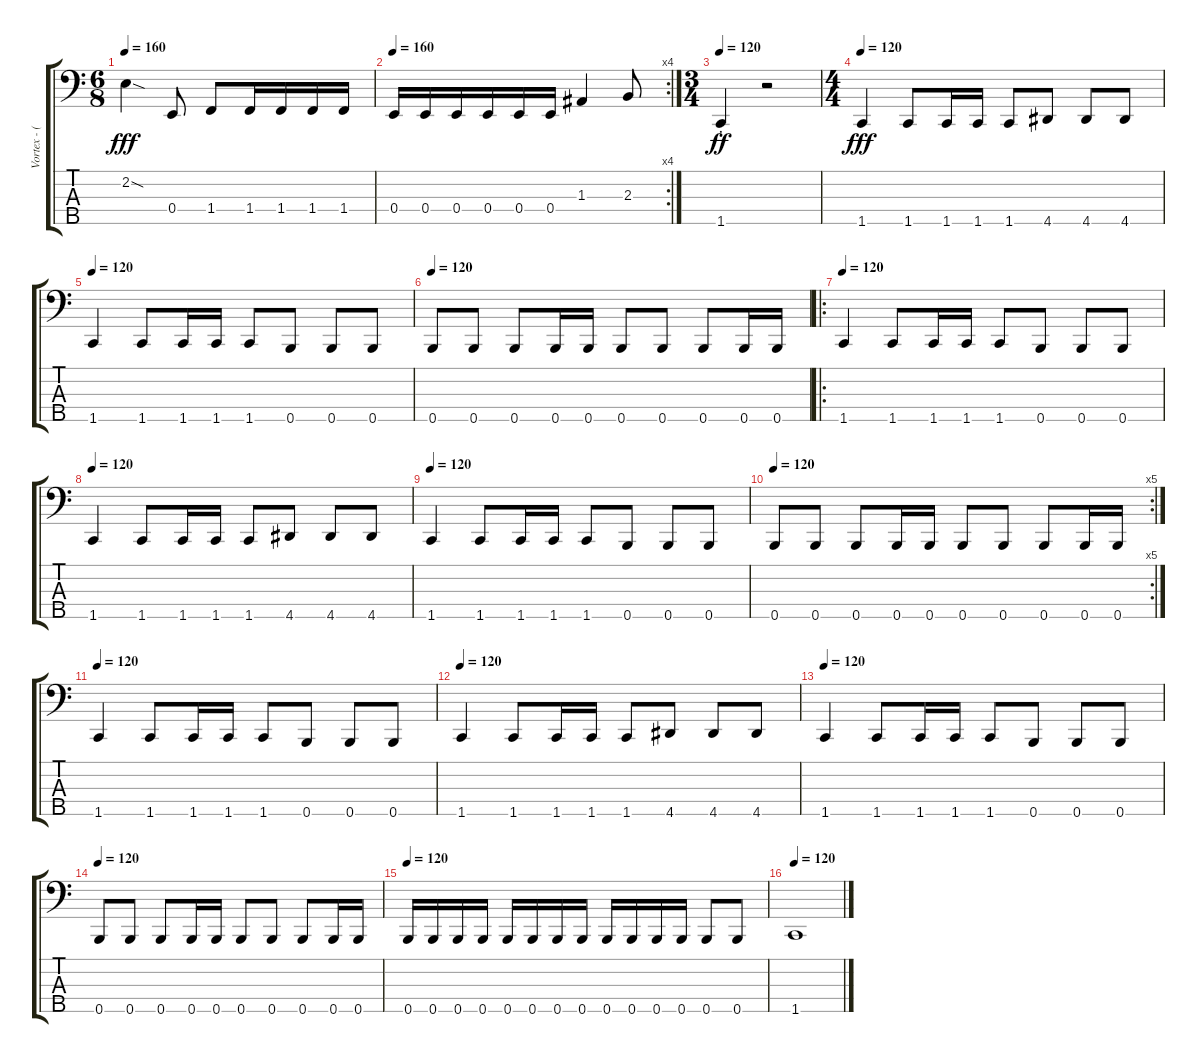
\track ("Vortex - (Bass And Clean Vocals)" "Vortex - (") {instrument electricbassfinger}
\staff {score tabs}
\tuning (G2 D2 A1 E1 B0) {hide}
\ts (6 8)
\tempo 160
\clef f4
\ks c
2.2{sod}.4{dy fff} 0.4.8 1.4.8 1.4.16 1.4.16 1.4.16 1.4.16 |
\rc 4
\tempo 160
0.4.16 0.4.16 0.4.16 0.4.16 0.4.16 0.4.16 1.3.4 2.3.8 |
\ts (3 4)
\tempo 120
1.5{st}.4{dy ff} r.2 |
\ts (4 4)
\tempo 120
1.5.4{dy fff} 1.5.8 1.5.16 1.5.16 1.5.8 4.5.8 4.5.8 4.5.8 |
\tempo 120
1.5.4 1.5.8 1.5.16 1.5.16 1.5.8 0.5.8 0.5.8 0.5.8 |
\tempo 120
0.5.8 0.5.8 0.5.8 0.5.16 0.5.16 0.5.8 0.5.8 0.5.8 0.5.16 0.5.16 |
\ro
\tempo 120
1.5.4 1.5.8 1.5.16 1.5.16 1.5.8 0.5.8 0.5.8 0.5.8 |
\tempo 120
1.5.4 1.5.8 1.5.16 1.5.16 1.5.8 4.5.8 4.5.8 4.5.8 |
\tempo 120
1.5.4 1.5.8 1.5.16 1.5.16 1.5.8 0.5.8 0.5.8 0.5.8 |
\rc 5
\tempo 120
0.5.8 0.5.8 0.5.8 0.5.16 0.5.16 0.5.8 0.5.8 0.5.8 0.5.16 0.5.16 |
\tempo 120
1.5.4 1.5.8 1.5.16 1.5.16 1.5.8 0.5.8 0.5.8 0.5.8 |
\tempo 120
1.5.4 1.5.8 1.5.16 1.5.16 1.5.8 4.5.8 4.5.8 4.5.8 |
\tempo 120
1.5.4 1.5.8 1.5.16 1.5.16 1.5.8 0.5.8 0.5.8 0.5.8 |
\tempo 120
0.5.8 0.5.8 0.5.8 0.5.16 0.5.16 0.5.8 0.5.8 0.5.8 0.5.16 0.5.16 |
\tempo 120
0.5.16 0.5.16 0.5.16 0.5.16 0.5.16 0.5.16 0.5.16 0.5.16 0.5.16 0.5.16 0.5.16 0.5.16 0.5.8 0.5.8 |
\tempo 120
1.5.1
